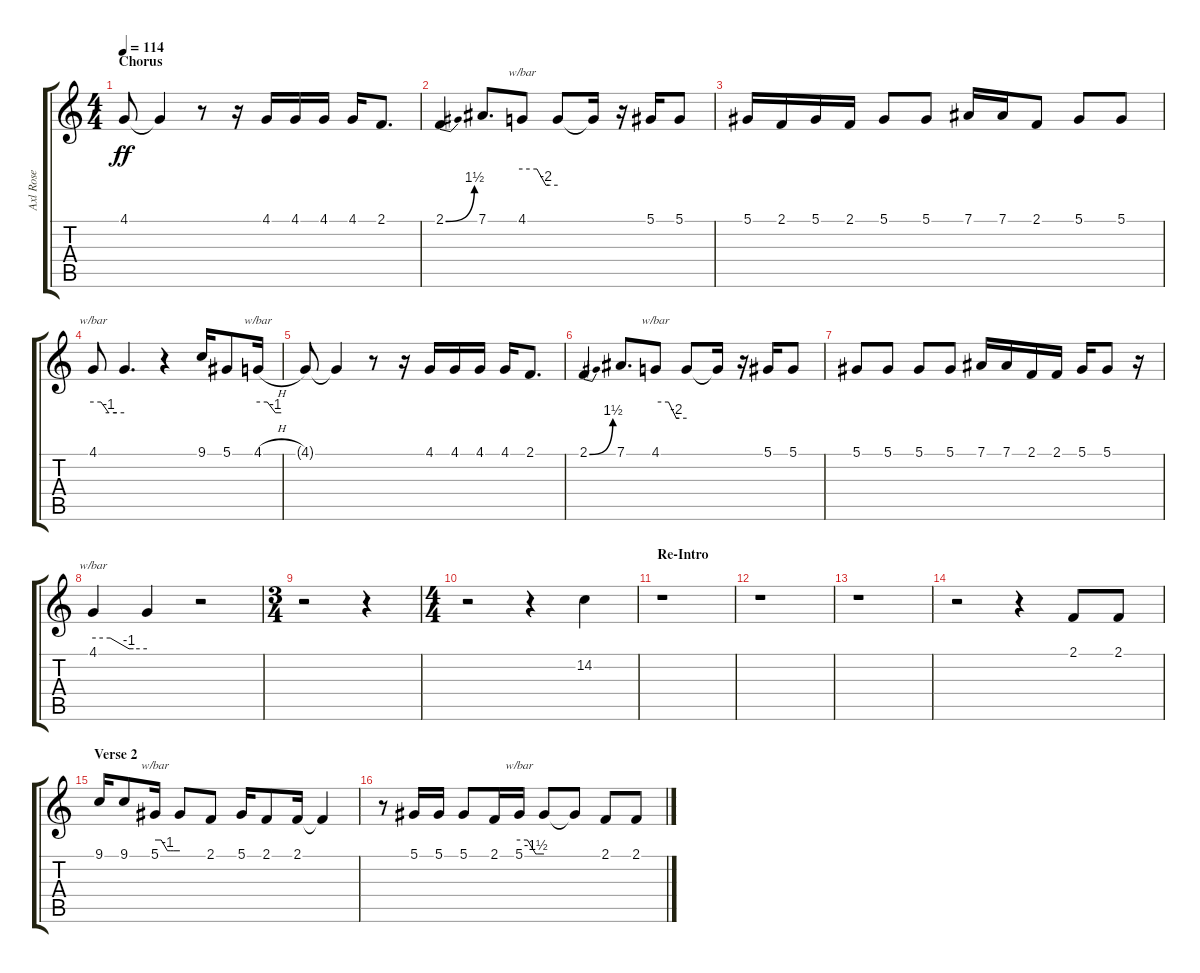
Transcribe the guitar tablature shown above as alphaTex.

\track ("Axl Rose" "Axl Rose") {instrument lead5charang}
\staff {score tabs}
\tuning (Eb4 Bb3 Gb3 Db3 Ab2 Eb2) {hide}
\ts (4 4)
\section ("" "Chorus")
\tempo 114
\clef g2
\ks c
4.1{t}.8{dy ff} 4.1{t}.4 r.8 r.16 4.1.16 4.1.16 4.1.16 4.1.16 2.1.8{d} |
2.1{be (bend 0 0 60 6)}.4 7.1.8{d} 4.1.8{tbe (custom default 0 0 25 0 40 -8 45 -8 60 -8)} 4.1{t}.8 4.1{t}.16 r.16 5.1.16 5.1.8 |
5.1.16 2.1.16 5.1.16 2.1.16 5.1.8 5.1.8 7.1.16 7.1.16 2.1.8 5.1.8 5.1.8 |
4.1.8{tbe (custom default 0 0 15 0 30 -4 45 -4 60 -4)} 4.1{t}.4{d} r.4 9.1.16 5.1.8 4.1{h}.16{tbe (custom default 0 0 24 0 45 -4 60 -4)} |
4.1{t}.8 4.1{t}.4 r.8 r.16 4.1.16 4.1.16 4.1.16 4.1.16 2.1.8{d} |
2.1{be (bend 0 0 60 6)}.4 7.1.8{d} 4.1.8{tbe (custom default 0 0 25 0 40 -8 45 -8 60 -8)} 4.1{t}.8 4.1{t}.16 r.16 5.1.16 5.1.8 |
5.1.8 5.1.8 5.1.8 5.1.8 7.1.16 7.1.16 2.1.16 2.1.16 5.1.16 5.1.8 r.16 |
4.1.4{tbe (custom default 0 0 19 0 40 -4 45 -4 60 -4)} 4.1{t}.4 r.2 |
\ts (3 4)
r.2 r.4 |
\ts (4 4)
r.2 r.4 14.2.4 |
\section ("" "Re-Intro")
r.1 |
r.1 |
r.1 |
r.2 r.4 2.1.8 2.1.8 |
\section ("" "Verse 2")
9.1.16 9.1.8 5.1.16{tbe (custom default 0 0 15 0 30 -4 37 -4 45 -4 60 -4)} 5.1{t}.8 2.1.8 5.1.16 2.1.8 2.1.16 2.1{t}.4 |
r.8 5.1.16 5.1.16 5.1.8 2.1.16 5.1.16{tbe (custom default 0 0 20 0 40 -6 45 -6 60 -6)} 5.1{t}.8 5.1{t}.8 2.1.8 2.1.8
